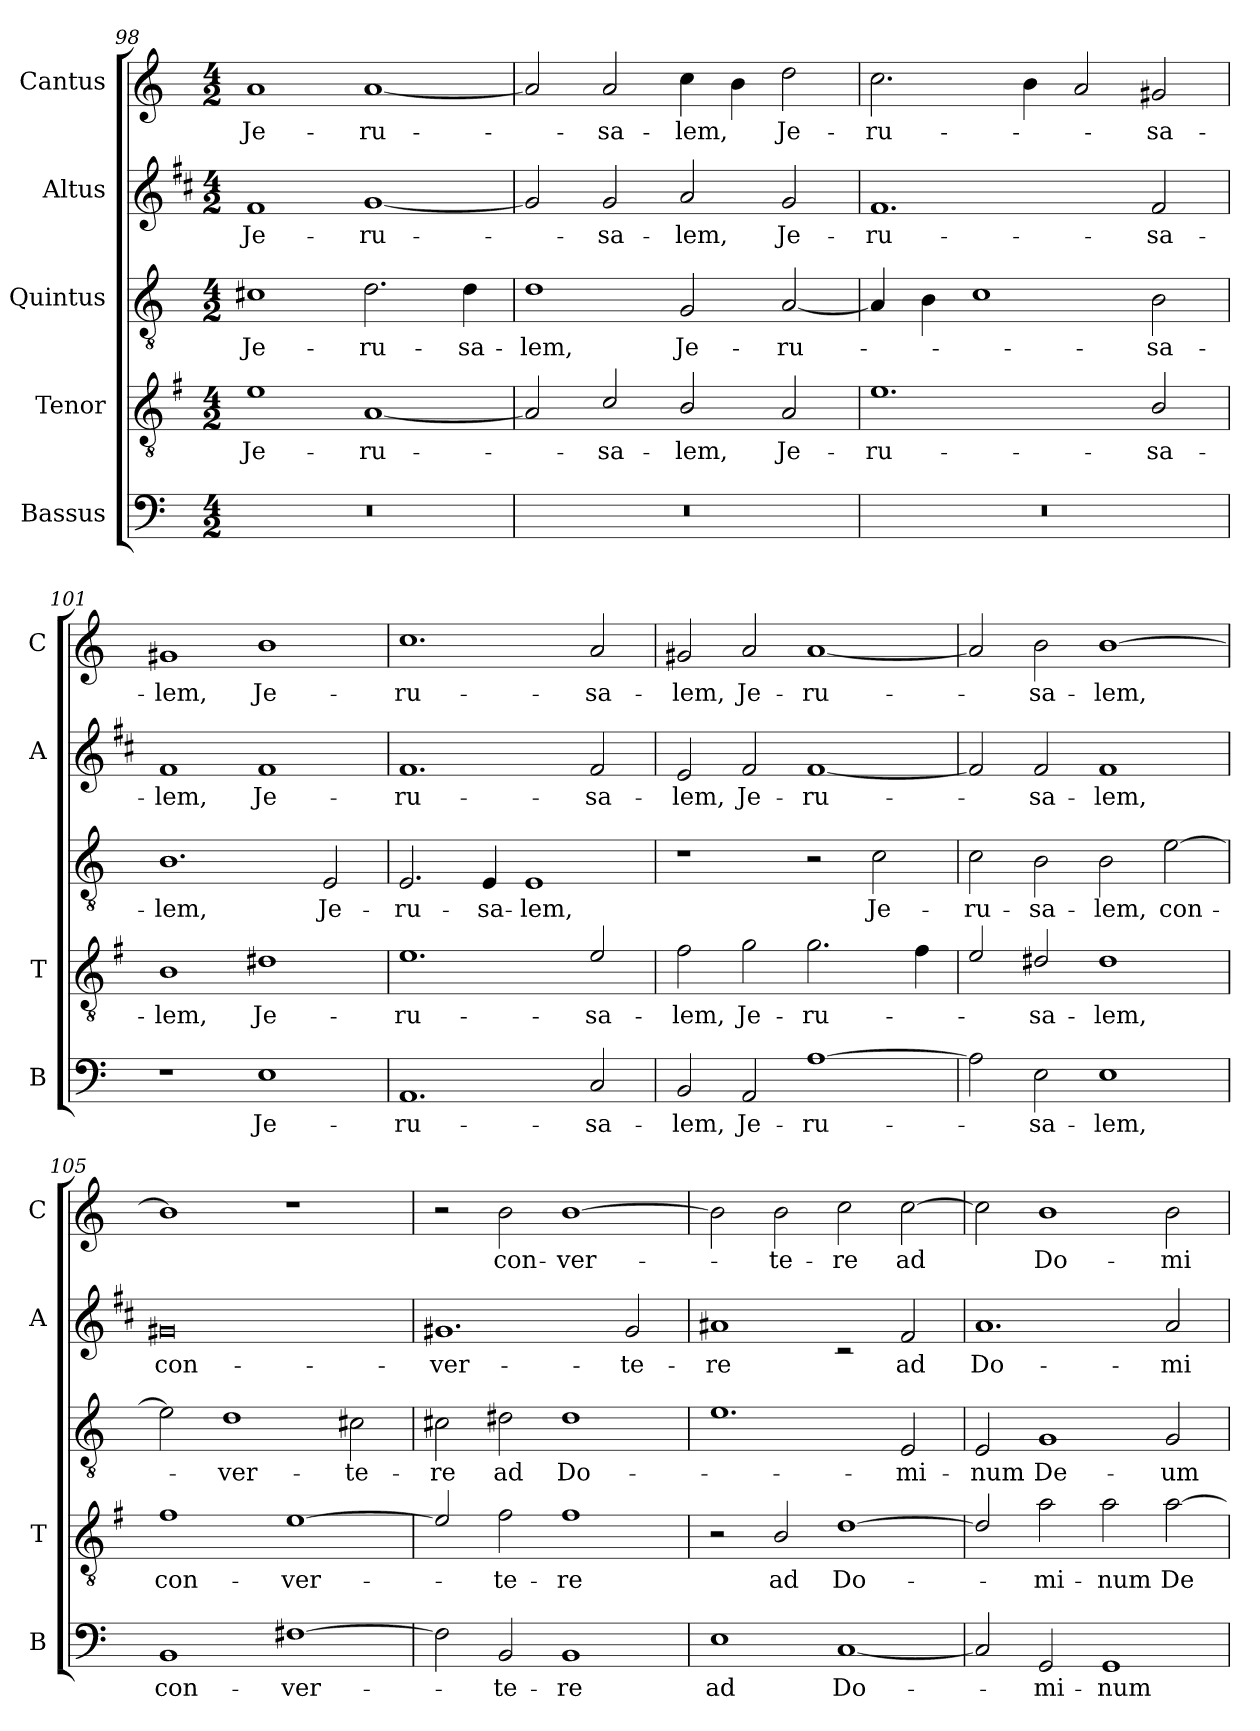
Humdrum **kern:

**kern	**text	**kern	**text	**kern	**text	**kern	**text	**kern	**text
*part5	*part5	*part4	*part4	*part3	*part3	*part2	*part2	*part1	*part1
*staff5	*staff5	*staff4	*staff4	*staff3	*staff3	*staff2	*staff2	*staff1	*staff1
*I"Bassus	*	*I"Tenor	*	*I"Quintus	*	*I"Altus	*	*I"Cantus	*
*I'B	*	*I'T	*	*	*	*I'A	*	*I'C	*
*clefF4	*	*clefGv2	*	*clefGv2	*	*clefG2	*	*clefG2	*
*	*	*ITrd4c7	*	*	*	*ITrd1c2	*	*	*
*k[]	*	*k[]	*	*k[]	*	*k[]	*	*k[]	*
*C:	*	*C:	*	*C:	*	*C:	*	*C:	*
*M4/2	*	*M4/2	*	*M4/2	*	*M4/2	*	*M4/2	*
=98	=98	=98	=98	=98	=98	=98	=98	=98	=98
!	!	!	!LO:LY:b	!	!LO:LY:b	!	!LO:LY:b	!	!LO:LY:b
0r	.	1A	Je-	1c#X	Je-	1e	Je-	1a	Je-
!	!	!	!LO:LY:b	!	!LO:LY:b	!	!LO:LY:b	!	!LO:LY:b
.	.	[1D	-ru-	2.d\	-ru-	[1f	-ru-	[1a	-ru-
!	!	!	!	!	!LO:LY:b	!	!	!	!
.	.	.	.	4d\	-sa-	.	.	.	.
=99	=99	=99	=99	=99	=99	=99	=99	=99	=99
!	!	!	!	!	!LO:LY:b	!	!	!	!
0r	.	2D/]	.	1d	-lem,	2f/]	.	2a/]	.
!	!	!	!LO:LY:b	!	!	!	!LO:LY:b	!	!LO:LY:b
.	.	2F/	-sa-	.	.	2f/	-sa-	2a/	-sa-
!	!	!	!LO:LY:b	!	!LO:LY:b	!	!LO:LY:b	!	!LO:LY:b
.	.	2E/	-lem,	2G/	Je-	2g/	-lem,	4cc\	-lem,
.	.	.	.	.	.	.	.	4b\	.
!	!	!	!LO:LY:b	!	!LO:LY:b	!	!LO:LY:b	!	!LO:LY:b
.	.	2D/	Je-	[2A/	-ru-	2f/	Je-	2dd\	Je-
=100	=100	=100	=100	=100	=100	=100	=100	=100	=100
!	!	!	!LO:LY:b	!	!	!	!LO:LY:b	!	!LO:LY:b
0r	.	1.A	-ru-	4A/]	.	1.e	-ru-	2.cc\	-ru-
.	.	.	.	4B\	.	.	.	.	.
.	.	.	.	1c	.	.	.	.	.
.	.	.	.	.	.	.	.	4b\	.
.	.	.	.	.	.	.	.	2a/	.
!	!	!	!LO:LY:b	!	!LO:LY:b	!	!LO:LY:b	!	!LO:LY:b
.	.	2E/	-sa-	2B\	-sa-	2e/	-sa-	2g#X/	-sa-
=101	=101	=101	=101	=101	=101	=101	=101	=101	=101
!	!	!	!LO:LY:b	!	!LO:LY:b	!	!LO:LY:b	!	!LO:LY:b
1r	.	1E	-lem,	1.B	-lem,	1e	-lem,	1g#X	-lem,
!	!LO:LY:b	!	!LO:LY:b	!	!	!	!LO:LY:b	!	!LO:LY:b
1E	Je-	1G#X	Je-	.	.	1e	Je-	1b	Je-
!	!	!	!	!	!LO:LY:b	!	!	!	!
.	.	.	.	2E/	Je-	.	.	.	.
!!LO:LB:g=z
=102	=102	=102	=102	=102	=102	=102	=102	=102	=102
!	!LO:LY:b	!	!LO:LY:b	!	!LO:LY:b	!	!LO:LY:b	!	!LO:LY:b
1.AA	-ru-	1.A	-ru-	2.E/	-ru-	1.e	-ru-	1.cc	-ru-
!	!	!	!	!	!LO:LY:b	!	!	!	!
.	.	.	.	4E/	-sa-	.	.	.	.
!	!	!	!	!	!LO:LY:b	!	!	!	!
.	.	.	.	1E	-lem,	.	.	.	.
!	!LO:LY:b	!	!LO:LY:b	!	!	!	!LO:LY:b	!	!LO:LY:b
2C/	-sa-	2A/	-sa-	.	.	2e/	-sa-	2a/	-sa-
=103	=103	=103	=103	=103	=103	=103	=103	=103	=103
!	!LO:LY:b	!	!LO:LY:b	!	!	!	!LO:LY:b	!	!LO:LY:b
2BB/	-lem,	2B\	-lem,	1r	.	2d/	-lem,	2g#X/	-lem,
!	!LO:LY:b	!	!LO:LY:b	!	!	!	!LO:LY:b	!	!LO:LY:b
2AA/	Je-	2c\	Je-	.	.	2e/	Je-	2a/	Je-
!	!LO:LY:b	!	!LO:LY:b	!	!	!	!LO:LY:b	!	!LO:LY:b
[1A	-ru-	2.c\	-ru-	2r	.	[1e	-ru-	[1a	-ru-
!	!	!	!	!	!LO:LY:b	!	!	!	!
.	.	.	.	2c\	Je-	.	.	.	.
.	.	4B\	.	.	.	.	.	.	.
=104	=104	=104	=104	=104	=104	=104	=104	=104	=104
!	!	!	!	!	!LO:LY:b	!	!	!	!
2A\]	.	2A/	.	2c\	-ru-	2e/]	.	2a/]	.
!	!LO:LY:b	!	!LO:LY:b	!	!LO:LY:b	!	!LO:LY:b	!	!LO:LY:b
2E\	-sa-	2G#X/	-sa-	2B\	-sa-	2e/	-sa-	2b\	-sa-
!	!LO:LY:b	!	!LO:LY:b	!	!LO:LY:b	!	!LO:LY:b	!	!LO:LY:b
1E	-lem,	1G#	-lem,	2B\	-lem,	1e	-lem,	[1b	-lem,
!	!	!	!	!	!LO:LY:b	!	!	!	!
.	.	.	.	[2e\	con-	.	.	.	.
=105	=105	=105	=105	=105	=105	=105	=105	=105	=105
!	!LO:LY:b	!	!LO:LY:b	!	!	!	!LO:LY:b	!	!
1BB	con-	1B	con-	2e\]	.	0f#X	con-	1b]	.
!	!	!	!	!	!LO:LY:b	!	!	!	!
.	.	.	.	1d	-ver-	.	.	.	.
!	!LO:LY:b	!	!LO:LY:b	!	!	!	!	!	!
[1F#X	-ver-	[1A	-ver-	.	.	.	.	1r	.
!	!	!	!	!	!LO:LY:b	!	!	!	!
.	.	.	.	2c#X\	-te-	.	.	.	.
=106	=106	=106	=106	=106	=106	=106	=106	=106	=106
!	!	!	!	!	!LO:LY:b	!	!LO:LY:b	!	!
2F#\]	.	2A/]	.	2c#X\	-re	1.f#X	-ver-	2r	.
!	!LO:LY:b	!	!LO:LY:b	!	!LO:LY:b	!	!	!	!LO:LY:b
2BB/	-te-	2B\	-te-	2d#X\	ad	.	.	2b\	con-
!	!LO:LY:b	!	!LO:LY:b	!	!LO:LY:b	!	!	!	!LO:LY:b
1BB	-re	1B	-re	1d#	Do-	.	.	[1b	-ver-
!	!	!	!	!	!	!	!LO:LY:b	!	!
.	.	.	.	.	.	2f#/	-te-	.	.
!!LO:LB:g=z
=107	=107	=107	=107	=107	=107	=107	=107	=107	=107
!	!LO:LY:b	!	!	!	!	!	!LO:LY:b	!	!
1E	ad	2r	.	1.e	.	1g#X	-re	2b\]	.
!	!	!	!LO:LY:b	!	!	!	!	!	!LO:LY:b
.	.	2E/	ad	.	.	.	.	2b\	-te-
!	!LO:LY:b	!	!LO:LY:b	!	!	!	!	!	!LO:LY:b
[1C	Do-	[1G	Do-	.	.	2rd	.	2cc\	-re
!	!	!	!	!	!LO:LY:b	!	!LO:LY:b	!	!LO:LY:b
.	.	.	.	2E/	-mi-	2e/	ad	[2cc\	ad
=108	=108	=108	=108	=108	=108	=108	=108	=108	=108
!	!	!	!	!	!LO:LY:b	!	!LO:LY:b	!	!
2C/]	.	2G/]	.	2E/	-num	1.g	Do-	2cc\]	.
!	!LO:LY:b	!	!LO:LY:b	!	!LO:LY:b	!	!	!	!LO:LY:b
2GG/	-mi-	2d\	-mi-	1G	De-	.	.	1b	Do-
!	!LO:LY:b	!	!LO:LY:b	!	!	!	!	!	!
1GG	-num	2d\	-num	.	.	.	.	.	.
!	!	!	!LO:LY:b	!	!LO:LY:b	!	!LO:LY:b	!	!LO:LY:b
.	.	[2d\	De-	2G/	-um	2g/	-mi-	2b\	-mi-
=	=	=	=	=	=	=	=	=	=
*-	*-	*-	*-	*-	*-	*-	*-	*-	*-
